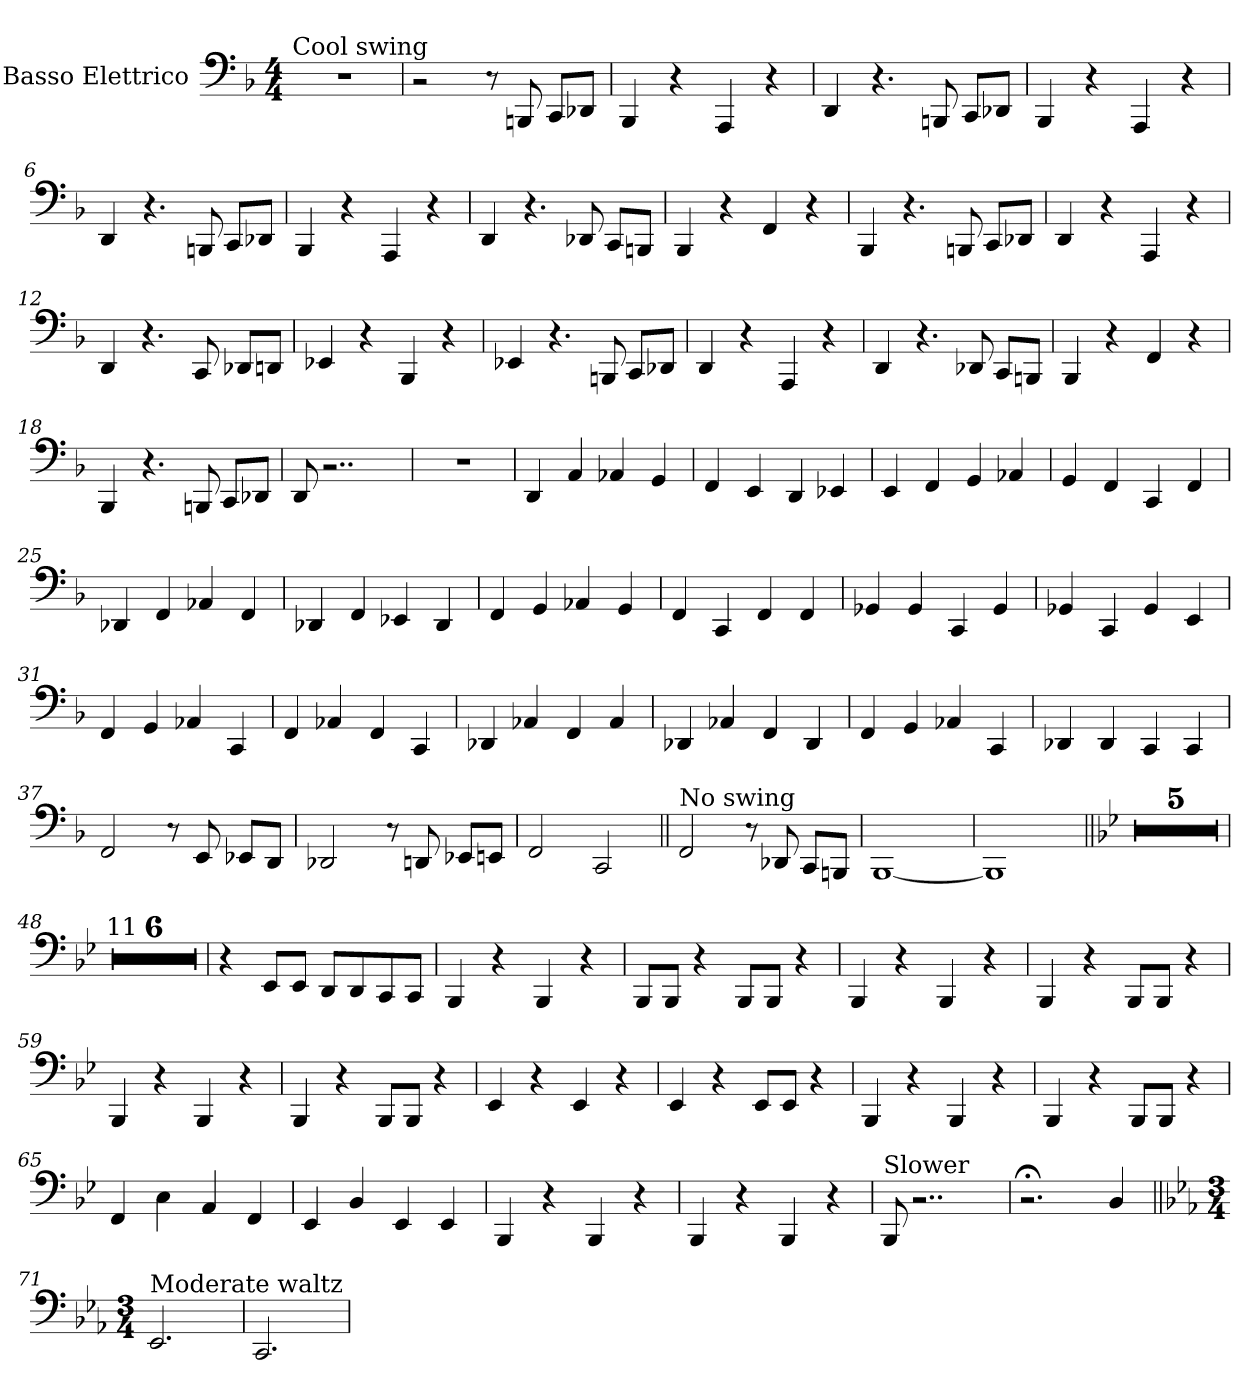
**kern
*part1
*staff1
*I"Basso Elettrico
*stria4
*
*k[b-]
*F:
*M4/4
*MM90
=1
!LO:TX:a:t=Cool swing
1r
=2
2r
8r
8BBBn
8CCL
8DD-XJ
=3
4BBB-
4r
4AAA
4r
=4
4DD
4.r
8BBBn
8CCL
8DD-XJ
=5
4BBB-
4r
4AAA
4r
=6
4DD
4.r
8BBBn
8CCL
8DD-XJ
=7
4BBB-
4r
4AAA
4r
=8
4DD
4.r
8DD-X
8CCL
8BBBnJ
=9
4BBB-
4r
4FF
4r
=10
4BBB-
4.r
8BBBn
8CCL
8DD-XJ
=11
4DD
4r
4AAA
4r
=12
4DD
4.r
8CC
8DD-XL
8DDnJ
=13
4EE-X
4r
4BBB-
4r
=14
4EE-X
4.r
8BBBn
8CCL
8DD-XJ
=15
4DD
4r
4AAA
4r
=16
4DD
4.r
8DD-X
8CCL
8BBBnJ
=17
4BBB-
4r
4FF
4r
=18
4BBB-
4.r
8BBBn
8CCL
8DD-XJ
=19
8DD
2..r
=20
1r
=21
4DD
4AA
4AA-X
4GG
=22
4FF
4EE
4DD
4EE-X
=23
4EE
4FF
4GG
4AA-X
=24
4GG
4FF
4CC
4FF
=25
4DD-X
4FF
4AA-X
4FF
=26
4DD-X
4FF
4EE-X
4DD-
=27
4FF
4GG
4AA-X
4GG
=28
4FF
4CC
4FF
4FF
=29
4GG-X
4GG-
4CC
4GG-
=30
4GG-X
4CC
4GG-
4EE
=31
4FF
4GG
4AA-X
4CC
=32
4FF
4AA-X
4FF
4CC
=33
4DD-X
4AA-X
4FF
4AA-
=34
4DD-X
4AA-X
4FF
4DD-
=35
4FF
4GG
4AA-X
4CC
=36
4DD-X
4DD-
4CC
4CC
=37
2FF
8r
8EE
8EE-XL
8DDJ
=38
2DD-X
8r
8DDn
8EE-XL
8EEnJ
=39
2FF
2CC
=40||
*MM90
!LO:TX:a:t=No swing
2FF
8r
8DD-X
8CCL
8BBBnJ
=41
[1BBB-
=42
1BBB-]
=43||
*k[b-e-]
*B-:
1r
=44
1r
=45
1r
=46
1r
=47
1r
=48
!LO:TX:a:t=11
1r
=49
1r
=50
1r
=51
1r
=52
1r
=53
1r
=54
4r
8EE-L
8EE-J
8DDL
8DD
8CC
8CCJ
=55
4BBB-
4r
4BBB-
4r
=56
8BBB-L
8BBB-J
4r
8BBB-L
8BBB-J
4r
=57
4BBB-
4r
4BBB-
4r
=58
4BBB-
4r
8BBB-L
8BBB-J
4r
=59
4BBB-
4r
4BBB-
4r
=60
4BBB-
4r
8BBB-L
8BBB-J
4r
=61
4EE-
4r
4EE-
4r
=62
4EE-
4r
8EE-L
8EE-J
4r
=63
4BBB-
4r
4BBB-
4r
=64
4BBB-
4r
8BBB-L
8BBB-J
4r
=65
4FF
4C
4AA
4FF
=66
4EE-
4BB-
4EE-
4EE-
=67
4BBB-
4r
4BBB-
4r
=68
4BBB-
4r
4BBB-
4r
=69
*MM90
!LO:TX:a:t=Slower
8BBB-
2..r
=70
2.r;<
4BB-
=71||
*k[b-e-a-]
*E-:
*M3/4
*MM90
!LO:TX:a:t=Moderate waltz
2.EE-
=72
2.CC
=
*-
